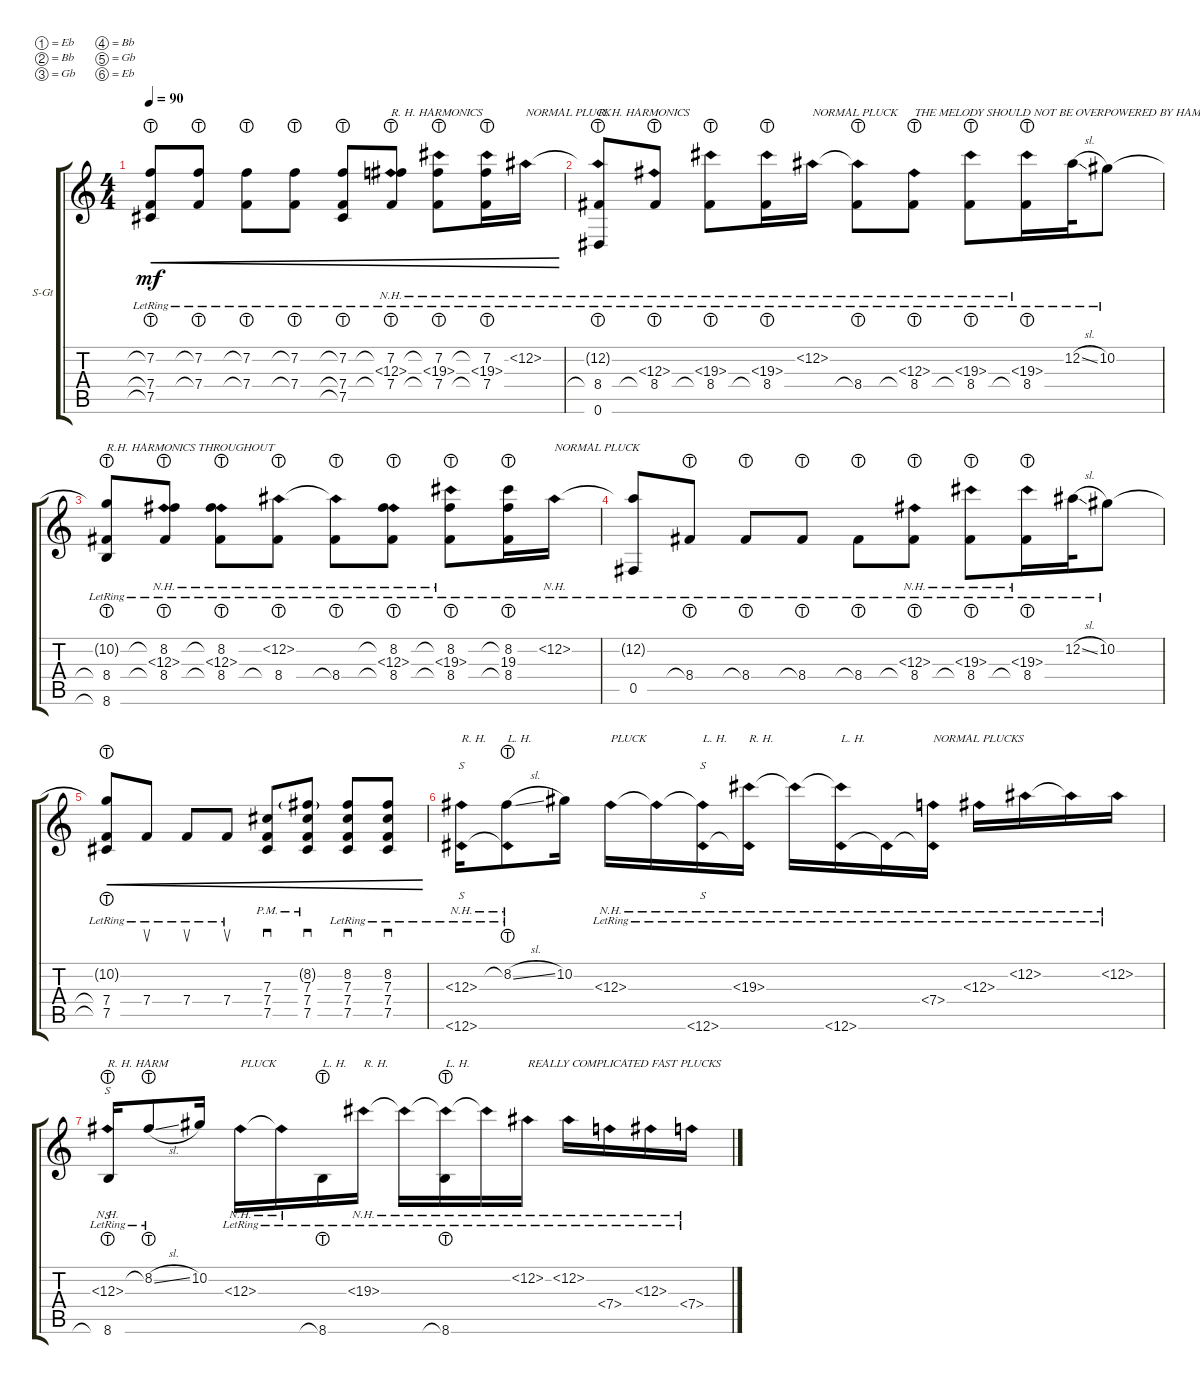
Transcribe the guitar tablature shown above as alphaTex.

\defaultSystemsLayout 4
\bracketExtendMode groupsimilarinstruments
\firstSystemTrackNameOrientation horizontal
\otherSystemsTrackNameOrientation horizontal
\track ("Steel Guitar" "S-Gt") {instrument acousticguitarsteel}
\staff {score tabs}
\tuning (Eb4 Bb3 Gb3 Bb2 Gb2 Eb2)
\ts (4 4)
\tempo 90
\clef g2
\ks c
(7.2{lht lr} 7.4{lht lr} 7.5{lht lr}).8{cre dy mf} (7.4{lht lr} 7.2{lht lr}).8{cre} (7.2{lht lr} 7.4{lht lr}).8{cre} (7.2{lht lr} 7.4{lht lr}).8{cre} (7.2{lht lr} 7.4{lht lr} 7.5{lht lr}).8{cre} (12.3{nh lr} 7.2{lht lr} 7.4{lht lr}).8{txt "R. H. HARMONICS" cre} (19.3{nh lr} 7.2{lht lr} 7.4{lht lr}).8{cre} (19.3{nh lr} 7.2{lht lr} 7.4{lht lr}).16{cre} 12.2{nh lr}.16{txt "NORMAL PLUCK" cre} |
(12.2{nh lr t} 8.4{lht lr} 0.6{lr}).8{txt "R. H. HARMONICS"} (12.3{nh lr} 8.4{lht lr}).8 (19.3{nh lr} 8.4{lht lr}).8 (19.3{nh lr} 8.4{lht lr}).16 12.2{nh lr}.16{txt "NORMAL PLUCK"} (12.2{nh lr t} 8.4{lht lr}).8 (12.3{nh lr} 8.4{lht lr}).8{txt "THE MELODY SHOULD NOT BE OVERPOWERED BY HAMMERS"} (19.3{nh lr} 8.4{lht lr}).8 (19.3{nh lr} 8.4{lht lr}).16 12.2{sl lr}.32 10.2{lr}.8 |
(10.2{lr t} 8.6{lht lr} 8.4{lht lr}).8{txt "R.H. HARMONICS THROUGHOUT"} (12.3{nh lr} 8.4{lht lr} 8.2{lht lr}).8 (12.3{nh lr} 8.4{lht lr} 8.2{lht lr}).8 (12.2{nh lr} 8.4{lht lr}).8 (8.4{lht lr} 12.2{nh lr t}).8 (12.3{nh lr} 8.4{lht lr} 8.2{lht lr}).8 (19.3{nh lr} 8.4{lht lr} 8.2{lht lr}).8 (19.3{lr} 8.4{lht lr} 8.2{lht lr}).16 12.2{nh lr}.16{txt "NORMAL PLUCK"} |
(12.2{lr t} 0.5{lr}).8 8.4{lht lr}.8 8.4{lht lr}.8 8.4{lht lr}.8 8.4{lht lr}.8 (12.3{nh lr} 8.4{lht lr}).8 (19.3{nh lr} 8.4{lht lr}).8 (19.3{nh lr} 8.4{lht lr}).16 12.2{sl lr}.32 10.2{lr}.8 |
(10.2{lr t} 7.4{lht lr} 7.5{lht lr}).8{cre} 7.4{lr}.8{su cre} 7.4{lr}.8{su cre} 7.4{lr}.8{su cre} (7.4{pm} 7.5{pm} 7.3{pm}).8{sd cre} (7.4{pm} 7.5{pm} 7.3{pm} 8.2{g pm}).8{sd cre} (7.4{lr} 8.2{lr} 7.5{lr} 7.3{lr}).8{sd cre} (7.4{lr} 8.2{lr} 7.5{lr} 7.3{lr}).8{sd cre} |
(12.6{nh lr} 12.3{nh lr}).16{s txt "R. H."} (8.2{sl lht lr} 12.6{nh lr t}).8{txt "L. H."} 10.2.16 12.3{nh lr}.16{txt "PLUCK"} 12.3{nh lr t}.16 (12.3{nh lr t} 12.6{nh lr}).16{s txt "L. H."} (19.3{nh lr} 12.6{nh lr t}).16{txt "R. H."} 19.3{nh lr t}.16 (12.6{nh lr} 19.3{nh lr t}).16{txt "L. H."} 12.6{nh lr t}.16 (7.4{nh lr} 12.6{nh lr t}).16{txt "NORMAL PLUCKS"} 12.3{nh lr}.16 12.2{nh lr}.16 12.2{nh lr t}.16 12.2{nh lr}.16 |
(8.6{lht lr} 12.3{nh lr}).16{s txt "R. H. HARM"} 8.2{sl lht lr}.8 10.2.16 12.3{nh lr}.16{txt "PLUCK"} 12.3{nh lr t}.16 8.6{lht lr}.16{txt "L. H."} 19.3{nh lr}.16{txt "R. H."} 19.3{nh lr t}.16 (8.6{lht lr} 19.3{nh lr t}).16{txt "L. H."} 19.3{nh lr t}.16 12.2{nh lr}.16{txt "REALLY COMPLICATED FAST PLUCKS"} 12.2{nh lr}.16 7.4{nh lr}.16 12.3{nh lr}.16 7.4{nh lr}.16
